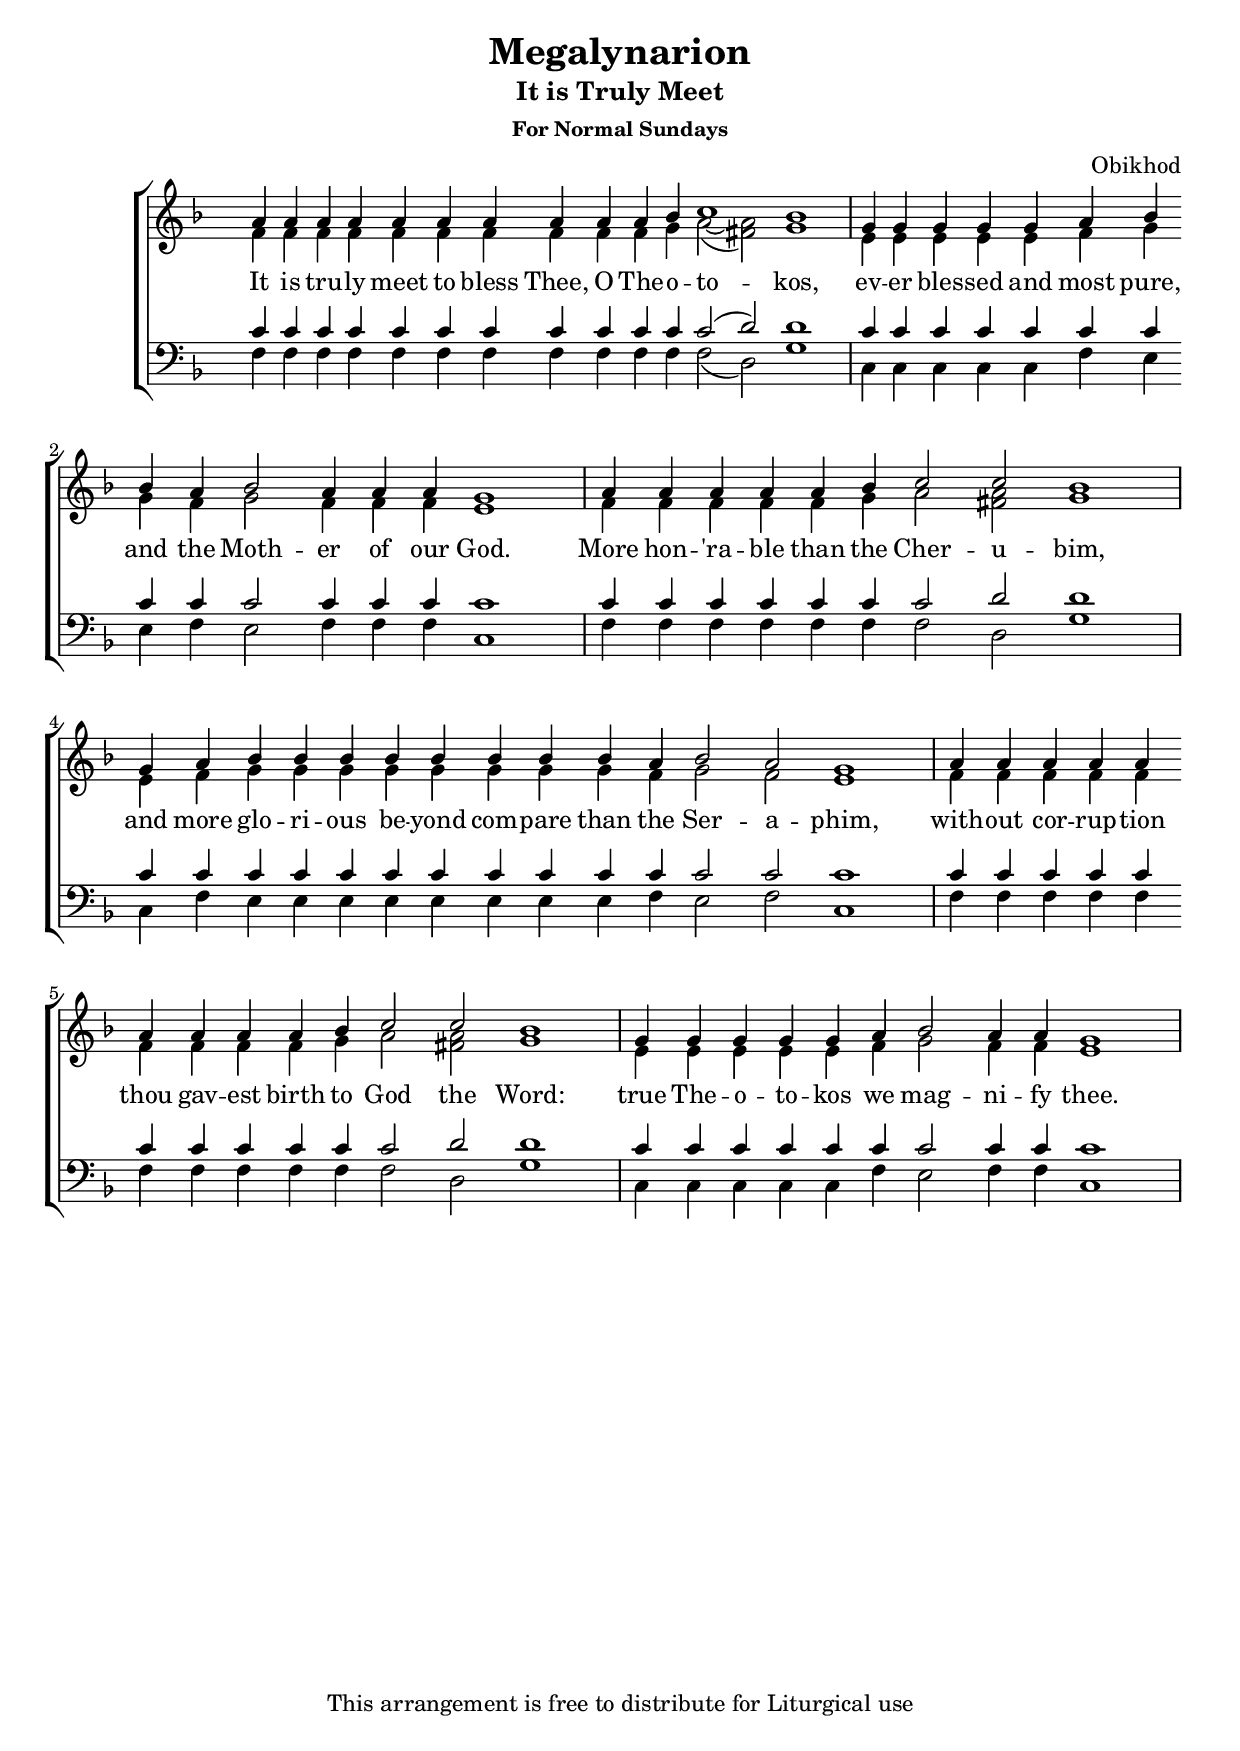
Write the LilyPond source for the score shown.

\version "2.18.2"

\header {
  title = "Megalynarion"
  subtitle = "It is Truly Meet"
  subsubtitle = "For Normal Sundays"
  composer = "Obikhod"
  arranger = ""
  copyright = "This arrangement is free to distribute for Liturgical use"
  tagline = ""
}
\version "2.18.2"

\score
{
	\context ChoirStaff
	<<
		\context Staff = women
		<<
			\key f \major
			\clef treble
			\time 4/4
			\override Staff.TimeSignature #'transparent = ##t
			\context Voice = "cadenzaghost"
			{
				\cadenzaOn s1 s1 \bar "" s1 s2. \cadenzaOff s1	%19
				\cadenzaOn s1 s2. \bar "" s4 s1 s2 \cadenzaOff s1	%18
				\cadenzaOn s1 s2 s1 \cadenzaOff s1	%14
				\cadenzaOn s1 s1 s4 \bar "" s1 s2 \cadenzaOff s1	%19
				\cadenzaOn s1 s4 \bar "" s1 s1 s4 \cadenzaOff s1	%18
				\cadenzaOn s1 s2 s1 \cadenzaOff s1	%14
			}
			\context Voice = "sopranos"
			{
				\voiceOne
				\relative g'
				{
					a4 a a a a a a a a a bes c1 bes
					g4 g g g g a bes bes a bes2 a4 a a g1
					a4 a a a a bes c2 c bes1
					g4 a bes bes bes bes bes bes bes bes a bes2 a g1
					a4 a a a a a a a a bes c2 c bes1
					g4 g g g g a bes2 a4 a g1
				}
			}
			\context Voice = "altos"
			{
				\voiceTwo
				\relative f'
				{
					f4 f f f f f f f f f g a2~( <a fis>) g1
					e4 e e e e f g g f g2 f4 f f e1
					f4 f f f f g a2 <a fis> g1
					e4 f g g g g g g g g f g2 f e1
					f4 f f f f f f f f g a2 <a fis> g1
					e4 e e e e f g2 f4 f e1
				}
			}
		>>
		\new Lyrics \lyricsto "sopranos"
		{
			It is tru -- ly meet to bless Thee, O The -- o -- to -- kos,
			ev -- er bles -- sed and most pure, and the Moth -- er of our God.
			More hon -- 'ra -- ble than the Cher -- u -- bim,
			and more glo -- ri -- ous be -- yond com -- pare than the Ser -- a -- phim,
			with -- out cor -- rup -- tion thou gav -- est birth to God the Word:
			true The -- o -- to -- kos we mag -- ni -- fy thee.
		}
		\context Staff = men
		<<
			\key f \major
			\clef bass
			\override Staff.TimeSignature #'transparent = ##t
			\context Voice = "tenors"
			{
				\voiceOne
				\relative c'
				{
					c4 c c c c c c c c c c c2( d) d1
					c4 c c c c c c c c c2 c4 c c c1
					c4 c c c c c c2 d d1
					c4 c c c c c c c c c c c2 c c1
					c4 c c c c c c c c c c2 d d1
					c4 c c c c c c2 c4 c c1
				}
			}
			\context Voice = "bass"
			{
				\voiceTwo
				\relative f
				{
					f4 f f f f f f f f f f f2( d) g1
					c,4 c c c c f e e f e2 f4 f f c1
					f4 f f f f f f2 d g1
					c,4 f e e e e e e e e f e2 f c1
					f4 f f f f f f f f f f2 d g1
					c,4 c c c c f e2 f4 f c1
				}
			}
		>>
	>>
}

